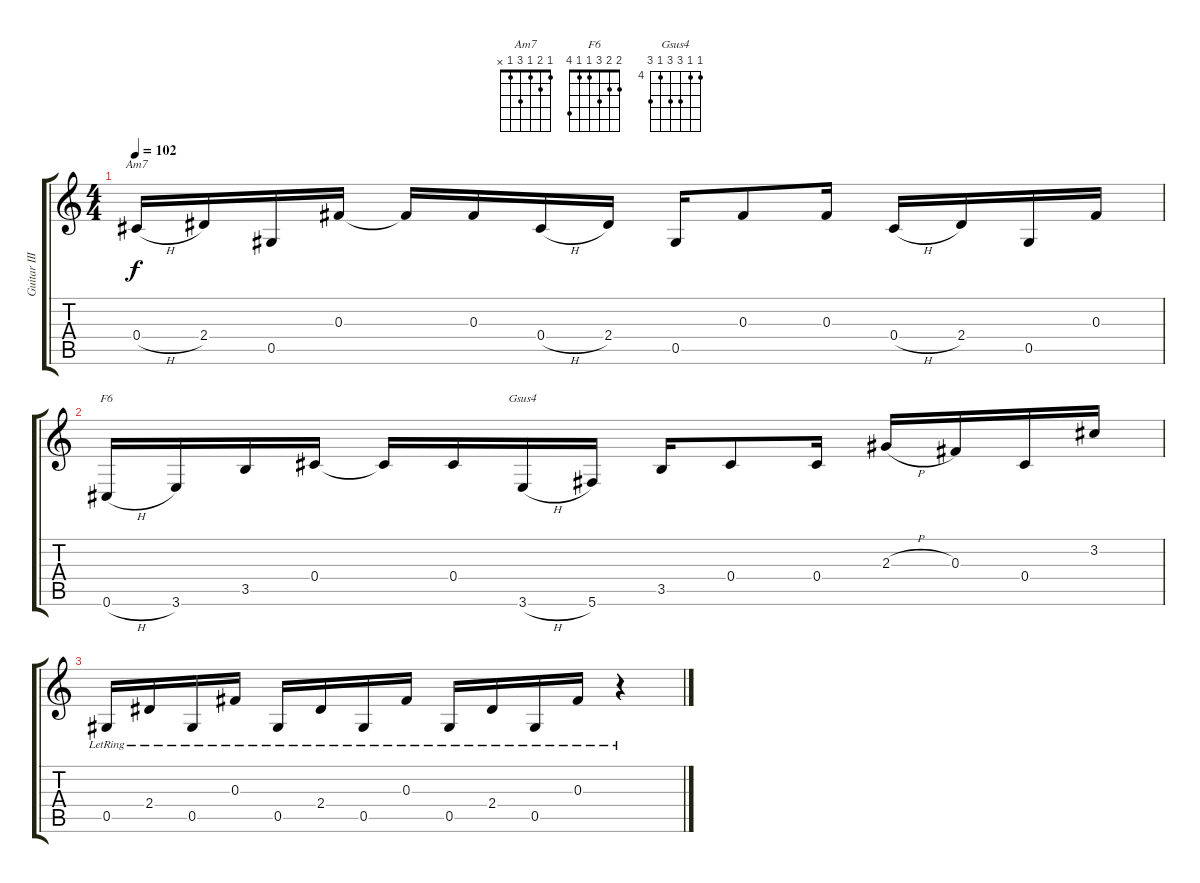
\track ("Guitar III" "Guitar III") {instrument acousticguitarsteel}
\staff {score tabs}
\tuning (Eb4 Bb3 Gb3 Db3 Ab2 Db2) {hide}
\chord ("Am7" 1 2 1 3 1 x)
\chord ("F6" 2 2 3 1 1 4)
\chord ("Gsus4" 4 4 6 6 4 6) {firstfret 4}
\ts (4 4)
\tempo 102
\clef g2
\ks c
0.4{h}.16{ch "Am7" dy f} 2.4.16 0.5.16 0.3.16 0.3{t}.16 0.3.16 0.4{h}.16 2.4.16 0.5.16 0.3.8 0.3.16 0.4{h}.16 2.4.16 0.5.16 0.3.16 |
0.6{h}.16{ch "F6"} 3.6.16 3.5.16 0.4.16 0.4{t}.16 0.4.16 3.6{h}.16{ch "Gsus4"} 5.6.16 3.5.16 0.4.8 0.4.16 2.3{h}.16 0.3.16 0.4.16 3.2.16 |
0.5{lr}.16 2.4{lr}.16 0.5{lr}.16 0.3{lr}.16 0.5{lr}.16 2.4{lr}.16 0.5{lr}.16 0.3{lr}.16 0.5{lr}.16 2.4{lr}.16 0.5{lr}.16 0.3{lr}.16 r.4
